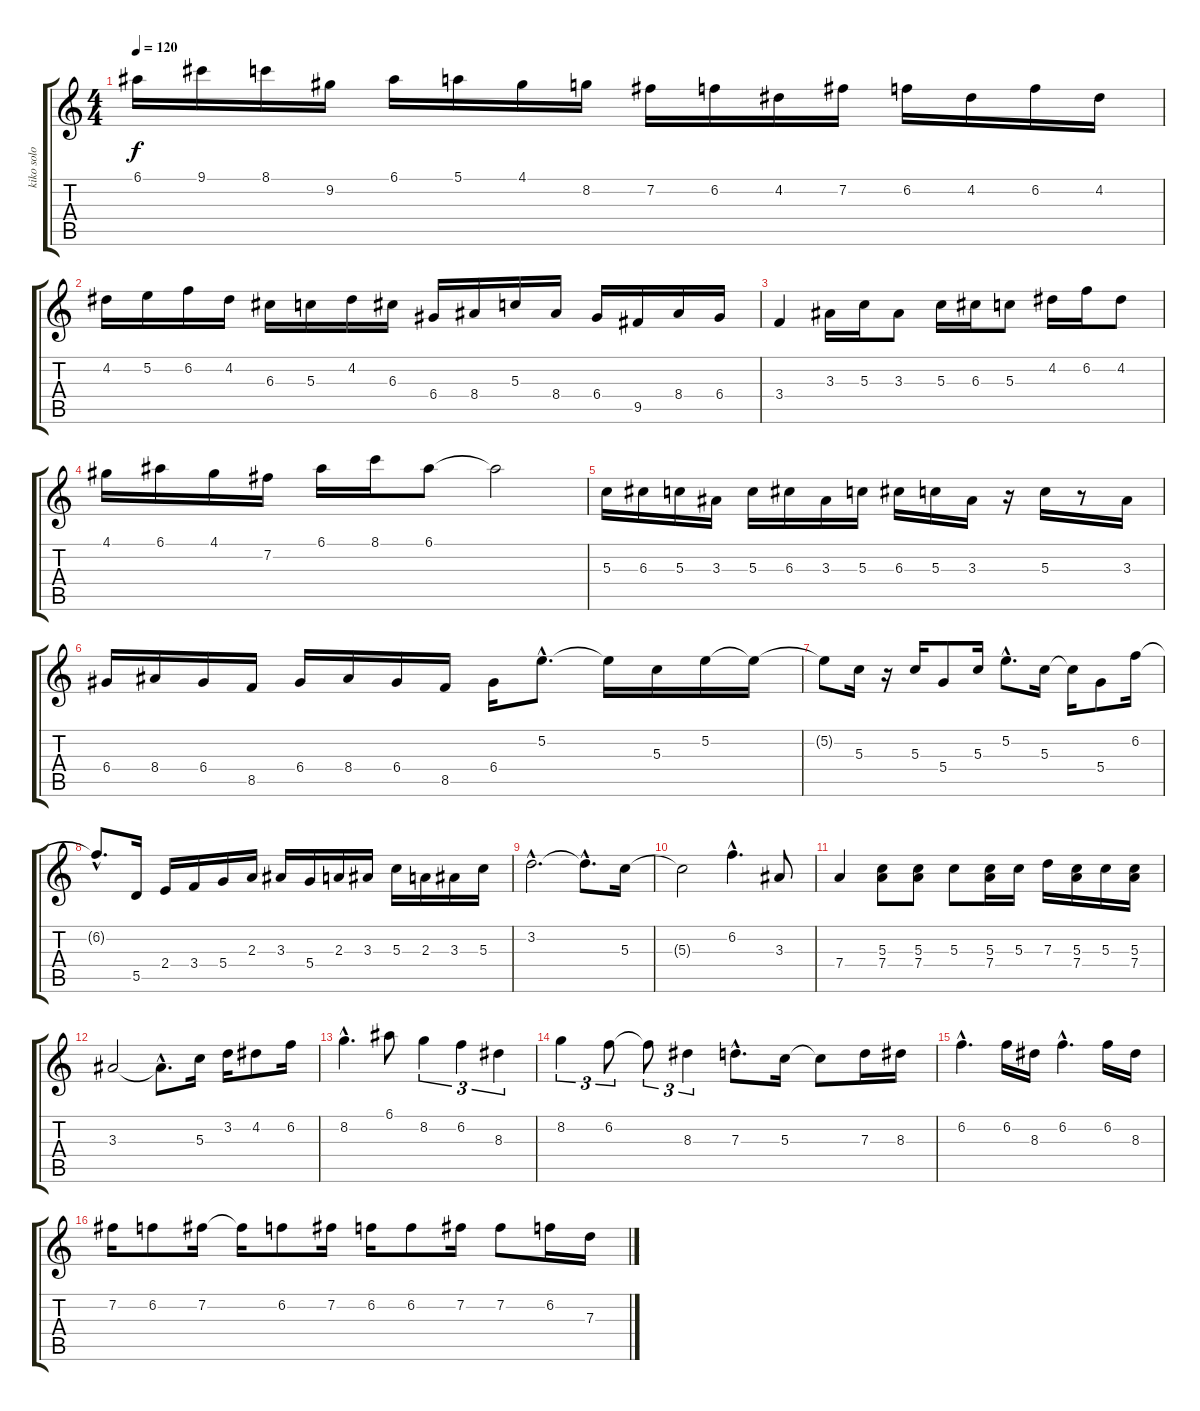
\track ("kiko solo" "kiko solo") {instrument acousticguitarnylon}
\staff {score tabs}
\tuning (E4 B3 G3 D3 A2 E2) {hide}
\ts (4 4)
\tempo 120
\clef g2
\ks c
6.1.16{dy f} 9.1.16 8.1.16 9.2.16 6.1.16 5.1.16 4.1.16 8.2.16 7.2.16 6.2.16 4.2.16 7.2.16 6.2.16 4.2.16 6.2.16 4.2.16 |
4.2.16 5.2.16 6.2.16 4.2.16 6.3.16 5.3.16 4.2.16 6.3.16 6.4.16 8.4.16 5.3.16 8.4.16 6.4.16 9.5.16 8.4.16 6.4.16 |
3.4.4 3.3.16 5.3.16 3.3.8 5.3.16 6.3.16 5.3.8 4.2.16 6.2.16 4.2.8 |
4.1.16 6.1.16 4.1.16 7.2.16 6.1.16 8.1.16 6.1.8 6.1{t}.2 |
5.3.16 6.3.16 5.3.16 3.3.16 5.3.16 6.3.16 3.3.16 5.3.16 6.3.16 5.3.16 3.3.16 r.16 5.3.16 r.8 3.3.16 |
6.4.16 8.4.16 6.4.16 8.5.16 6.4.16 8.4.16 6.4.16 8.5.16 6.4.16 5.2{hac}.8{d} 5.2{t}.16 5.3.16 5.2.16 5.2{t}.16 |
5.2{t}.8 5.3.16 r.16 5.3.16 5.4.8 5.3.16 5.2{hac}.8{d} 5.3.16 5.3{t}.16 5.4.8 6.2.16 |
6.2{hac t}.8{d} 5.5.16 2.4.16 3.4.16 5.4.16 2.3.16 3.3.16 5.4.16 2.3.16 3.3.16 5.3.16 2.3.16 3.3.16 5.3.16 |
3.2{hac}.2{d} 3.2{hac t}.8{d} 5.3.16 |
5.3{t}.2 6.2{hac}.4{d} 3.3.8 |
7.4.4 (5.3 7.4).8 (5.3 7.4).8 5.3.8 (5.3 7.4).16 5.3.16 7.3.16 (5.3 7.4).16 5.3.16 (5.3 7.4).16 |
3.3.2 3.3{hac t}.8{d} 5.3.16 3.2.16 4.2.8 6.2.16 |
8.2{hac}.4{d} 6.1.8 8.2.4{tu (3 2)} 6.2.4{tu (3 2)} 8.3.4{tu (3 2)} |
8.2.4{tu (3 2)} 6.2.8{tu (3 2)} 6.2{t}.8{tu (3 2)} 8.3.4{tu (3 2)} 7.3{hac}.8{d} 5.3.16 5.3{t}.8 7.3.16 8.3.16 |
6.2{hac}.4{d} 6.2.16 8.3.16 6.2{hac}.4{d} 6.2.16 8.3.16 |
7.2.16 6.2.8 7.2.16 7.2{t}.16 6.2.8 7.2.16 6.2.16 6.2.8 7.2.16 7.2.8 6.2.16 7.3.16
